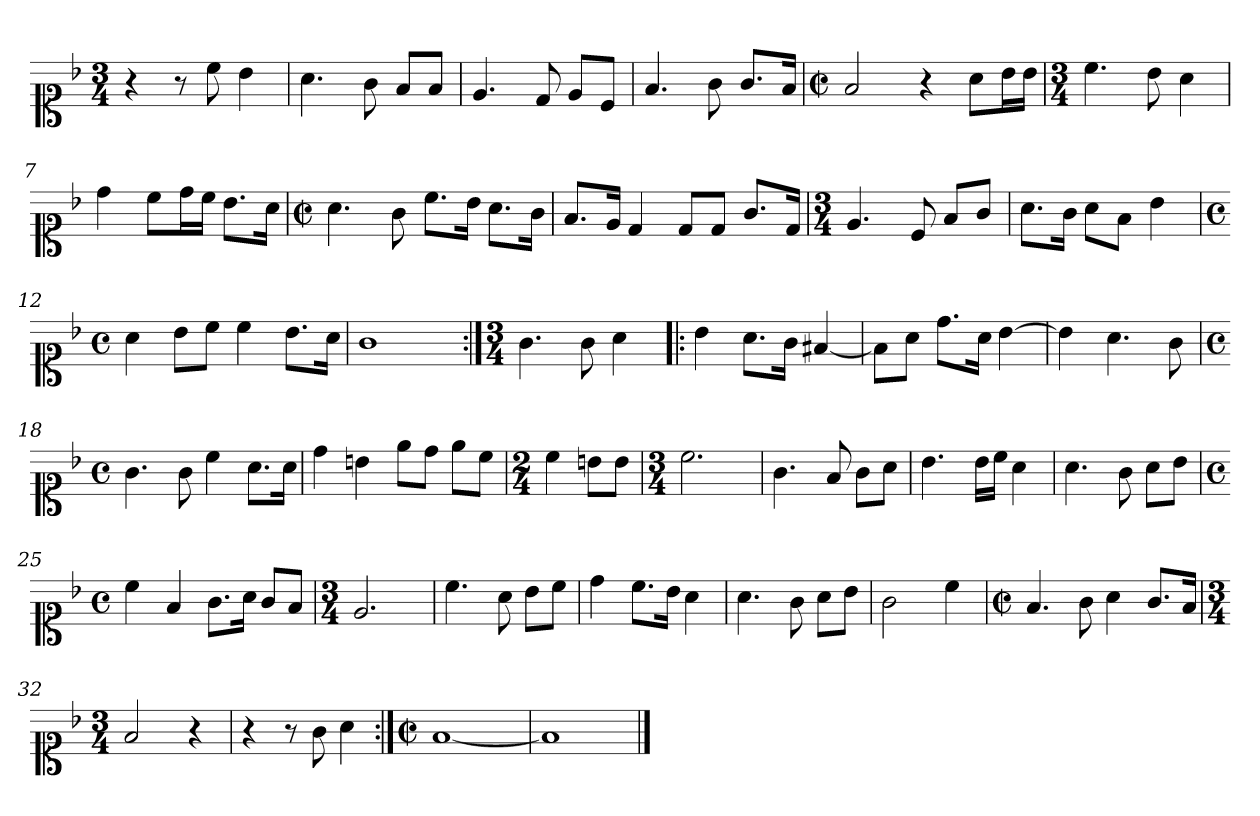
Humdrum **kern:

**kern
*part1
*staff1
*clefC1
*k[b-]
*F:
*M3/4
=1
4r
8r
8cc\
4b-\
=2
4.a\
8g\
8f/L
8f/J
=3
4.e/
8d/
8e/L
8c/J
=4
4.f/
8g\
8.g/L
16f/Jk
=5
*M2/2
*met(c|)
2f/
4r
8a\L
16b-\L
16b-\JJ
=6
*M3/4
4.cc\
8b-\
4a\
!!LO:LB:g=z
=7
4dd\
8cc\L
16dd\L
16cc\JJ
8.b-\L
16a\Jk
=8
*M2/2
*met(c|)
4.a\
8g\
8.cc\L
16b-\Jk
8.a\L
16g\Jk
=9
8.f/L
16e/Jk
4d/
8d/L
8d/J
8.g/L
16d/Jk
=10
*M3/4
4.e/
8c/
8f/L
8g/J
=11
8.a\L
16g\Jk
8a\L
8f\J
4b-\
!!LO:LB:g=z
=12
*M4/4
*met(c)
4a\
8b-\L
8cc\J
4cc\
8.b-\L
16a\Jk
=13
1g
=14:|!
*M3/4
4.g\
8g\
4a\
=15!|:
4b-\
8.a\L
16g\Jk
[4f#X/
=16
8f#\L]
8a\J
8.dd\L
16a\Jk
[4b-\
=17
4b-\]
4.a\
8g\
!!LO:LB:g=z
=18
*M4/4
*met(c)
4.g\
8g\
4cc\
8.a\L
16a\Jk
=19
4dd\
4bn\
8ee\L
8dd\J
8ee\L
8cc\J
=20
*M2/4
4cc\
8bn\L
8b\J
=21
*M3/4
2.cc\
=22
4.g\
8f/
8g\L
8a\J
=23
4.b-\
16b-\LL
16cc\JJ
4a\
!!LO:LB:g=z
=24
4.a\
8g\
8a\L
8b-\J
=25
*M4/4
*met(c)
4cc\
4f/
8.g\L
16a\Jk
8g/L
8f/J
=26
*M3/4
2.e/
=27
4.cc\
8a\
8b-\L
8cc\J
=28
4dd\
8.cc\L
16b-\Jk
4a\
=29
4.a\
8g\
8a\L
8b-\J
!!LO:LB:g=z
=30
2g\
4cc\
=31
*M2/2
*met(c|)
4.f/
8g\
4a\
8.g/L
16f/Jk
=32
*M3/4
2f/
4r
=33
4r
8r
8g\
4a\
=34:|!
*M2/2
*met(c|)
[1f
=35
1f]
==
*-
